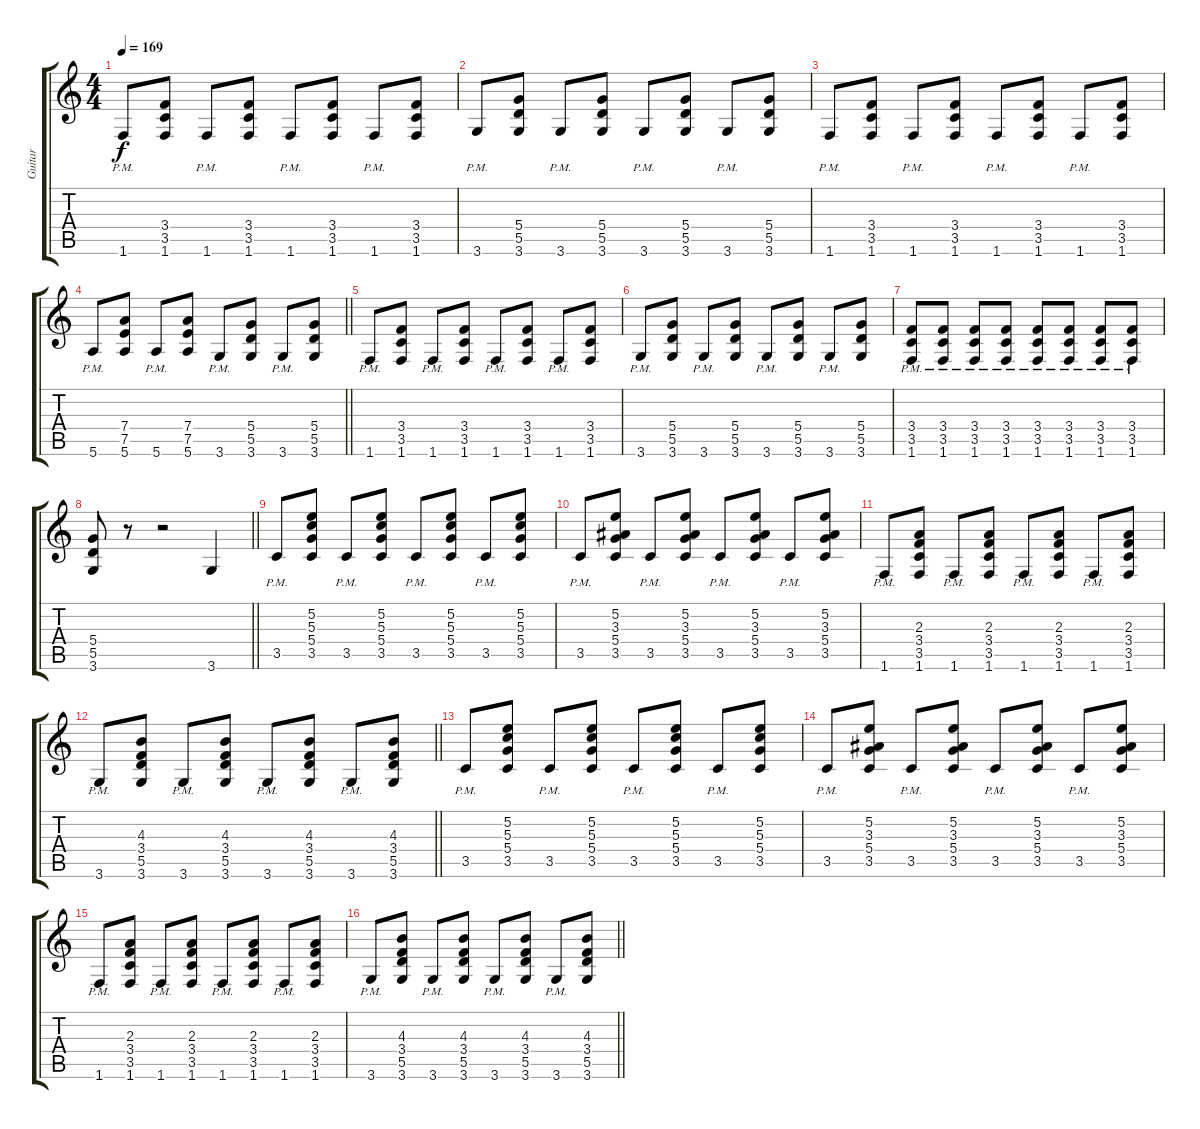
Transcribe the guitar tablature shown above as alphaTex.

\track ("Guitar" "Guitar") {instrument electricguitarjazz}
\staff {score tabs}
\tuning (E4 B3 G3 D3 A2 E2) {hide}
\ts (4 4)
\section ("" "")
\tempo 169
\clef g2
\ks c
1.6{pm}.8{dy f} (3.4 3.5 1.6).8 1.6{pm}.8 (3.4 3.5 1.6).8 1.6{pm}.8 (3.4 3.5 1.6).8 1.6{pm}.8 (3.4 3.5 1.6).8 |
3.6{pm}.8 (5.4 5.5 3.6).8 3.6{pm}.8 (5.4 5.5 3.6).8 3.6{pm}.8 (5.4 5.5 3.6).8 3.6{pm}.8 (5.4 5.5 3.6).8 |
1.6{pm}.8 (3.4 3.5 1.6).8 1.6{pm}.8 (3.4 3.5 1.6).8 1.6{pm}.8 (3.4 3.5 1.6).8 1.6{pm}.8 (3.4 3.5 1.6).8 |
\barLineRight lightlight
5.6{pm}.8 (7.4 7.5 5.6).8 5.6{pm}.8 (7.4 7.5 5.6).8 3.6{pm}.8 (5.4 5.5 3.6).8 3.6{pm}.8 (5.4 5.5 3.6).8 |
1.6{pm}.8 (3.4 3.5 1.6).8 1.6{pm}.8 (3.4 3.5 1.6).8 1.6{pm}.8 (3.4 3.5 1.6).8 1.6{pm}.8 (3.4 3.5 1.6).8 |
3.6{pm}.8 (5.4 5.5 3.6).8 3.6{pm}.8 (5.4 5.5 3.6).8 3.6{pm}.8 (5.4 5.5 3.6).8 3.6{pm}.8 (5.4 5.5 3.6).8 |
(3.4{pm} 3.5{pm} 1.6{pm}).8 (3.4{pm} 3.5{pm} 1.6{pm}).8 (3.4{pm} 3.5{pm} 1.6{pm}).8 (3.4{pm} 3.5{pm} 1.6{pm}).8 (3.4{pm} 3.5{pm} 1.6{pm}).8 (3.4{pm} 3.5{pm} 1.6{pm}).8 (3.4{pm} 3.5{pm} 1.6{pm}).8 (3.4{pm} 3.5{pm} 1.6{pm}).8 |
\barLineRight lightlight
(5.4 5.5 3.6).8 r.8 r.2 3.6.4 |
\section ("" "")
3.5{pm}.8 (5.2 5.3 5.4 3.5).8 3.5{pm}.8 (5.2 5.3 5.4 3.5).8 3.5{pm}.8 (5.2 5.3 5.4 3.5).8 3.5{pm}.8 (5.2 5.3 5.4 3.5).8 |
3.5{pm}.8 (5.2 3.3 5.4 3.5).8 3.5{pm}.8 (5.2 3.3 5.4 3.5).8 3.5{pm}.8 (5.2 3.3 5.4 3.5).8 3.5{pm}.8 (5.2 3.3 5.4 3.5).8 |
1.6{pm}.8 (2.3 3.4 3.5 1.6).8 1.6{pm}.8 (2.3 3.4 3.5 1.6).8 1.6{pm}.8 (2.3 3.4 3.5 1.6).8 1.6{pm}.8 (2.3 3.4 3.5 1.6).8 |
\barLineRight lightlight
3.6{pm}.8 (4.3 3.4 5.5 3.6).8 3.6{pm}.8 (4.3 3.4 5.5 3.6).8 3.6{pm}.8 (4.3 3.4 5.5 3.6).8 3.6{pm}.8 (4.3 3.4 5.5 3.6).8 |
3.5{pm}.8 (5.2 5.3 5.4 3.5).8 3.5{pm}.8 (5.2 5.3 5.4 3.5).8 3.5{pm}.8 (5.2 5.3 5.4 3.5).8 3.5{pm}.8 (5.2 5.3 5.4 3.5).8 |
3.5{pm}.8 (5.2 3.3 5.4 3.5).8 3.5{pm}.8 (5.2 3.3 5.4 3.5).8 3.5{pm}.8 (5.2 3.3 5.4 3.5).8 3.5{pm}.8 (5.2 3.3 5.4 3.5).8 |
1.6{pm}.8 (2.3 3.4 3.5 1.6).8 1.6{pm}.8 (2.3 3.4 3.5 1.6).8 1.6{pm}.8 (2.3 3.4 3.5 1.6).8 1.6{pm}.8 (2.3 3.4 3.5 1.6).8 |
\barLineRight lightlight
3.6{pm}.8 (4.3 3.4 5.5 3.6).8 3.6{pm}.8 (4.3 3.4 5.5 3.6).8 3.6{pm}.8 (4.3 3.4 5.5 3.6).8 3.6{pm}.8 (4.3 3.4 5.5 3.6).8
